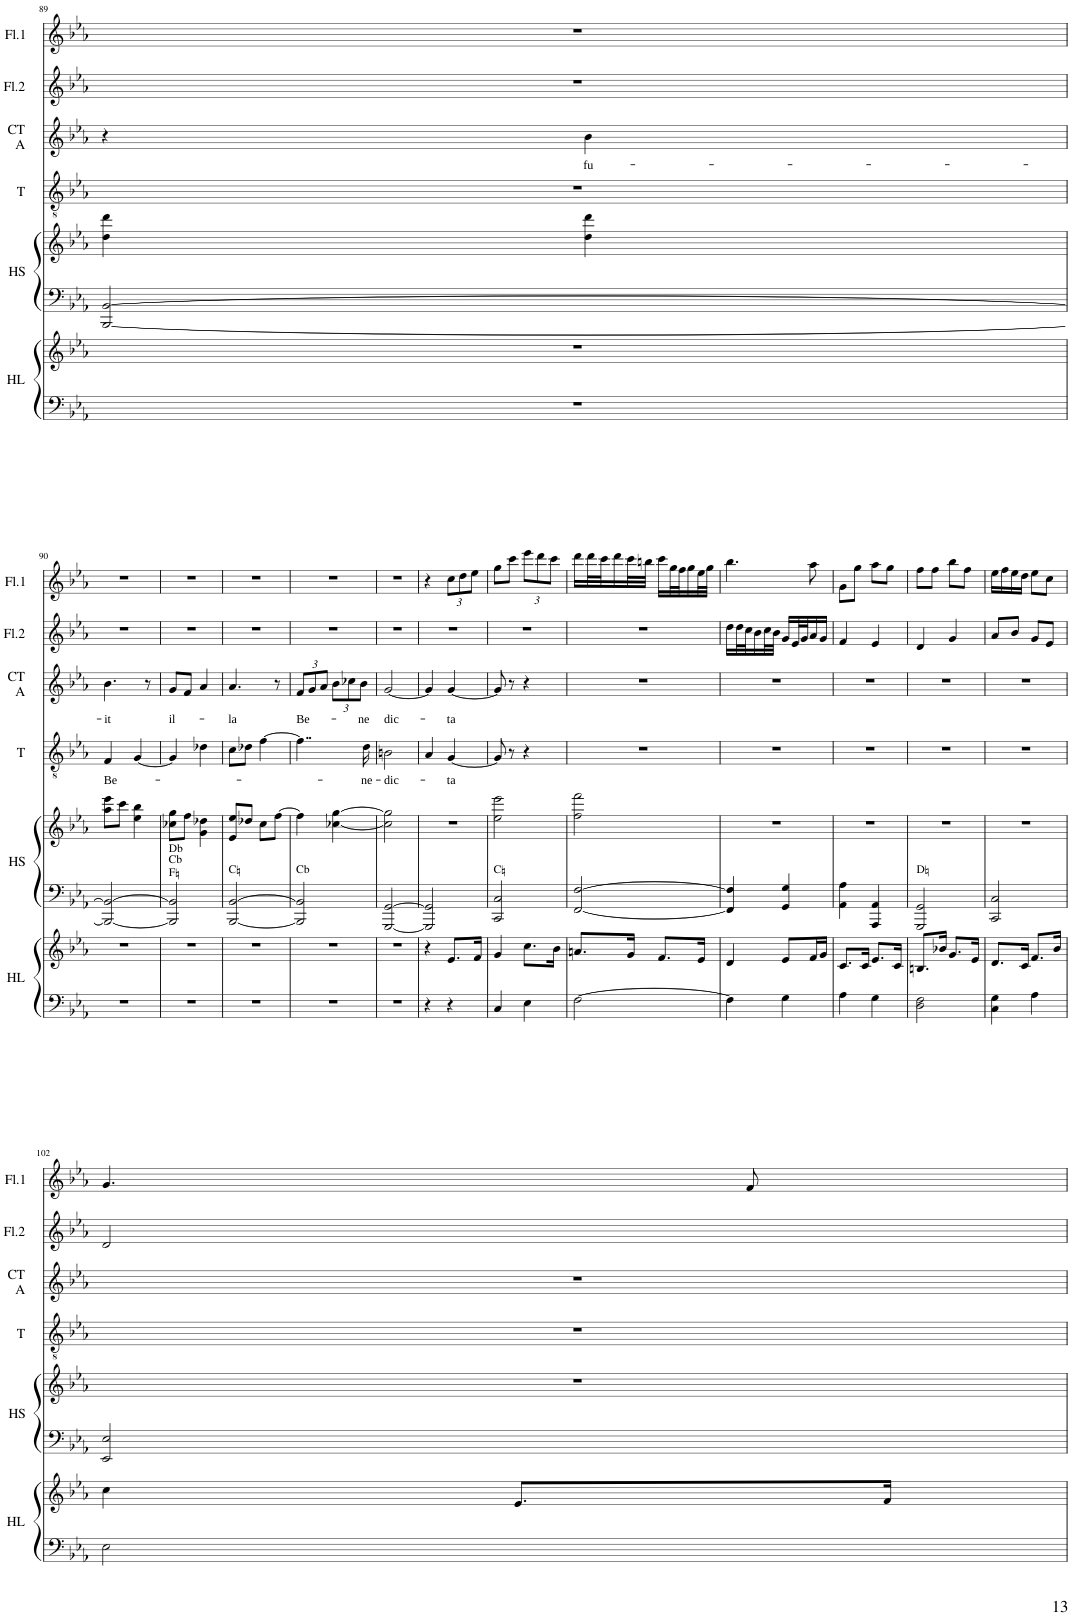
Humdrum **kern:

**kern	**kern	**kern	**kern	**kern	**text	**kern	**text	**kern	**kern
*part6	*part6	*part5	*part5	*part4	*part4	*part3	*part3	*part2	*part1
*staff8	*staff7	*staff6	*staff5	*staff4	*staff4	*staff3	*staff3	*staff2	*staff1
*I"Harpe à leviers	*	*I"Harpe  SOLO	*	*I"Ténor	*	*I"Contre- Ténor / Alto	*	*I"Flûte 2	*I"Flûte 1
*I'HL	*	*I'HS	*	*I'T	*	*I'CT A	*	*I'Fl.2	*I'Fl.1
!!LO:PB:g=z
*clefF4	*clefG2	*clefF4	*clefG2	*clefGv2	*	*clefG2	*	*clefG2	*clefG2
*k[b-e-a-]	*k[b-e-a-]	*k[b-e-a-]	*k[b-e-a-]	*k[b-e-a-]	*	*k[b-e-a-]	*	*k[b-e-a-]	*k[b-e-a-]
*M2/4	*M2/4	*M2/4	*M2/4	*M2/4	*	*M2/4	*	*M2/4	*M2/4
=89	=89	=89	=89	=89	=89	=89	=89	=89	=89
2r	2r	[2BBB-/ [2BB-/	4dd\ 4ddd\	2r	.	4r	.	2r	2r
!	!	!	!	!	!	!	!LO:LY:b	!	!
.	.	.	4dd\ 4ddd\	.	.	4b-\	fu-	.	.
!!LO:LB:g=z
=90	=90	=90	=90	=90	=90	=90	=90	=90	=90
!	!	!	!	!	!LO:LY:b	!	!LO:LY:b	!	!
2r	2r	2BBB-/_ 2BB-/_	8aa-\ 8eee-\L	4F/	Be-	4.b-\	-it	2r	2r
.	.	.	8ccc\J	.	.	.	.	.	.
.	.	.	4ee-\ 4bb-\	[4G/	.	.	.	.	.
.	.	.	.	.	.	8r	.	.	.
=91	=91	=91	=91	=91	=91	=91	=91	=91	=91
!	!	!LO:TX:a:t=Cb	!	!	!	!	!	!	!
!	!	!LO:TX:a:t=F♮	!	!	!	!	!	!	!
!	!	!LO:TX:a:t=Db	!	!	!	!	!	!	!
!	!	!	!	!	!	!	!LO:LY:b	!	!
2r	2r	2BBB-/] 2BB-/]	8cc-X\ 8gg\L	4G/]	.	8g/L	il-	2r	2r
.	.	.	8ff\J	.	.	8f/J	.	.	.
.	.	.	4g\ 4dd-X\	4d-X\	.	4a-/	.	.	.
=92	=92	=92	=92	=92	=92	=92	=92	=92	=92
!	!	!LO:TX:a:t=C♮	!	!	!	!	!	!	!
!	!	!	!	!	!	!	!LO:LY:b	!	!
2r	2r	[2BBB-/ [2BB-/	8e-/ 8ee-/L	8c\L	.	4.a-/	-la	2r	2r
.	.	.	8dd-X/J	8d-X\J	.	.	.	.	.
.	.	.	8cc\L	[4f\	.	.	.	.	.
.	.	.	[8ff\J	.	.	8r	.	.	.
=93	=93	=93	=93	=93	=93	=93	=93	=93	=93
*	*	*	*	*	*	*Xbrackettup	*	*	*
!	!	!LO:TX:a:t=Cb	!	!	!	!	!	!	!
!	!	!	!	!	!	!	!LO:LY:b	!	!
2r	2r	2BBB-/] 2BB-/]	4ff\]	4..f\]	.	12f/L	Be-	2r	2r
.	.	.	.	.	.	12g/	.	.	.
.	.	.	.	.	.	12a-/J	.	.	.
.	.	.	[4cc-X\ [4gg\	.	.	12b-\L	.	.	.
.	.	.	.	.	.	12cc-X\	.	.	.
!	!	!	!	!	!	!	!LO:LY:b	!	!
.	.	.	.	.	.	12b-\J	-ne	.	.
!	!	!	!	!	!LO:LY:b	!	!	!	!
.	.	.	.	16d\	ne-	.	.	.	.
=94	=94	=94	=94	=94	=94	=94	=94	=94	=94
!	!	!	!	!	!LO:LY:b	!	!LO:LY:b	!	!
2r	2r	[2GGG/ [2GG/	2cc-\] 2gg\]	2Bn\	-dic-	[2g/	dic-	2r	2r
=95	=95	=95	=95	=95	=95	=95	=95	=95	=95
4r	4r	2GGG/] 2GG/]	2r	4A-/	.	4g/]	.	2r	4r
!	!	!	!	!	!LO:LY:b	!	!LO:LY:b	!	!
*	*	*	*	*	*	*	*	*	*Xbrackettup
4r	8.e-/L	.	.	[4G/	-ta	[4g/	-ta	.	12cc\L
.	.	.	.	.	.	.	.	.	12dd\
.	.	.	.	.	.	.	.	.	12ee-\J
.	16f/Jk	.	.	.	.	.	.	.	.
=96	=96	=96	=96	=96	=96	=96	=96	=96	=96
!	!	!LO:TX:a:t=C♮	!	!	!	!	!	!	!
4C/	4g/	2CC/ 2C/	2ee-\ 2eee-\	8G/]	.	8g/]	.	2r	8gg\L
.	.	.	.	8r	.	8r	.	.	8ccc\J
4E-\	8.cc\L	.	.	4r	.	4r	.	.	12eee-\L
.	.	.	.	.	.	.	.	.	12ddd\
.	.	.	.	.	.	.	.	.	12ccc\J
.	16b-\Jk	.	.	.	.	.	.	.	.
=97	=97	=97	=97	=97	=97	=97	=97	=97	=97
[2F\	8.an/L	[2FF/ [2F/	2ff\ 2fff\	2r	.	2r	.	2r	16ddd\LL
.	.	.	.	.	.	.	.	.	32ddd\L
.	.	.	.	.	.	.	.	.	32ccc\J
.	.	.	.	.	.	.	.	.	16ddd\
.	16g/Jk	.	.	.	.	.	.	.	32ccc\L
.	.	.	.	.	.	.	.	.	32bbn\JJJ
.	8.f/L	.	.	.	.	.	.	.	16ccc\LL
.	.	.	.	.	.	.	.	.	32gg\L
.	.	.	.	.	.	.	.	.	32ff\J
.	.	.	.	.	.	.	.	.	16gg\
.	16e-/Jk	.	.	.	.	.	.	.	32ee-\L
.	.	.	.	.	.	.	.	.	32gg\JJJ
=98	=98	=98	=98	=98	=98	=98	=98	=98	=98
4F\]	4d/	4FF/] 4F/]	2r	2r	.	2r	.	16dd\LL	4.bb-\
.	.	.	.	.	.	.	.	32dd\L	.
.	.	.	.	.	.	.	.	32cc\J	.
.	.	.	.	.	.	.	.	16b-\	.
.	.	.	.	.	.	.	.	32cc\L	.
.	.	.	.	.	.	.	.	32b-\JJJ	.
4G\	8e-/L	4GG/ 4G/	.	.	.	.	.	16g/LL	.
.	.	.	.	.	.	.	.	32e-/L	.
.	.	.	.	.	.	.	.	32g/J	.
.	16f/L	.	.	.	.	.	.	16a-/	8aa-\
.	16g/JJ	.	.	.	.	.	.	16g/JJ	.
=99	=99	=99	=99	=99	=99	=99	=99	=99	=99
4A-\	8.c/L	4AA-\ 4A-\	2r	2r	.	2r	.	4f/	8g\L
.	.	.	.	.	.	.	.	.	8gg\J
.	16c/Jk	.	.	.	.	.	.	.	.
4G\	8.e-/L	4AAA-/ 4AA-/	.	.	.	.	.	4e-/	8aa-\L
.	.	.	.	.	.	.	.	.	8gg\J
.	16c/Jk	.	.	.	.	.	.	.	.
=100	=100	=100	=100	=100	=100	=100	=100	=100	=100
!	!	!LO:TX:a:t=D♮	!	!	!	!	!	!	!
2D\ 2F\	8.Bn/L	2GGG/ 2GG/	2r	2r	.	2r	.	4d/	8ff\L
.	.	.	.	.	.	.	.	.	8ff\J
.	16b-X/Jk	.	.	.	.	.	.	.	.
.	8.g/L	.	.	.	.	.	.	4g/	8bb-\L
.	.	.	.	.	.	.	.	.	8ff\J
.	16e-/Jk	.	.	.	.	.	.	.	.
=101	=101	=101	=101	=101	=101	=101	=101	=101	=101
4C\ 4G\	8.d/L	2CC/ 2C/	2r	2r	.	2r	.	8a-/L	16ee-\LL
.	.	.	.	.	.	.	.	.	16ff\
.	.	.	.	.	.	.	.	8b-/J	16ee-\
.	16c/Jk	.	.	.	.	.	.	.	16dd\JJ
4A-\	8.f/L	.	.	.	.	.	.	8g/L	8ee-\L
.	.	.	.	.	.	.	.	8e-/J	8cc\J
.	16b-/Jk	.	.	.	.	.	.	.	.
!!LO:LB:g=z
=102	=102	=102	=102	=102	=102	=102	=102	=102	=102
2E-\	4cc\	2EE-/ 2E-/	2r	2r	.	2r	.	2d/	4.g/
.	8.e-/L	.	.	.	.	.	.	.	.
.	.	.	.	.	.	.	.	.	8f/
.	16f/Jk	.	.	.	.	.	.	.	.
=	=	=	=	=	=	=	=	=	=
*-	*-	*-	*-	*-	*-	*-	*-	*-	*-
